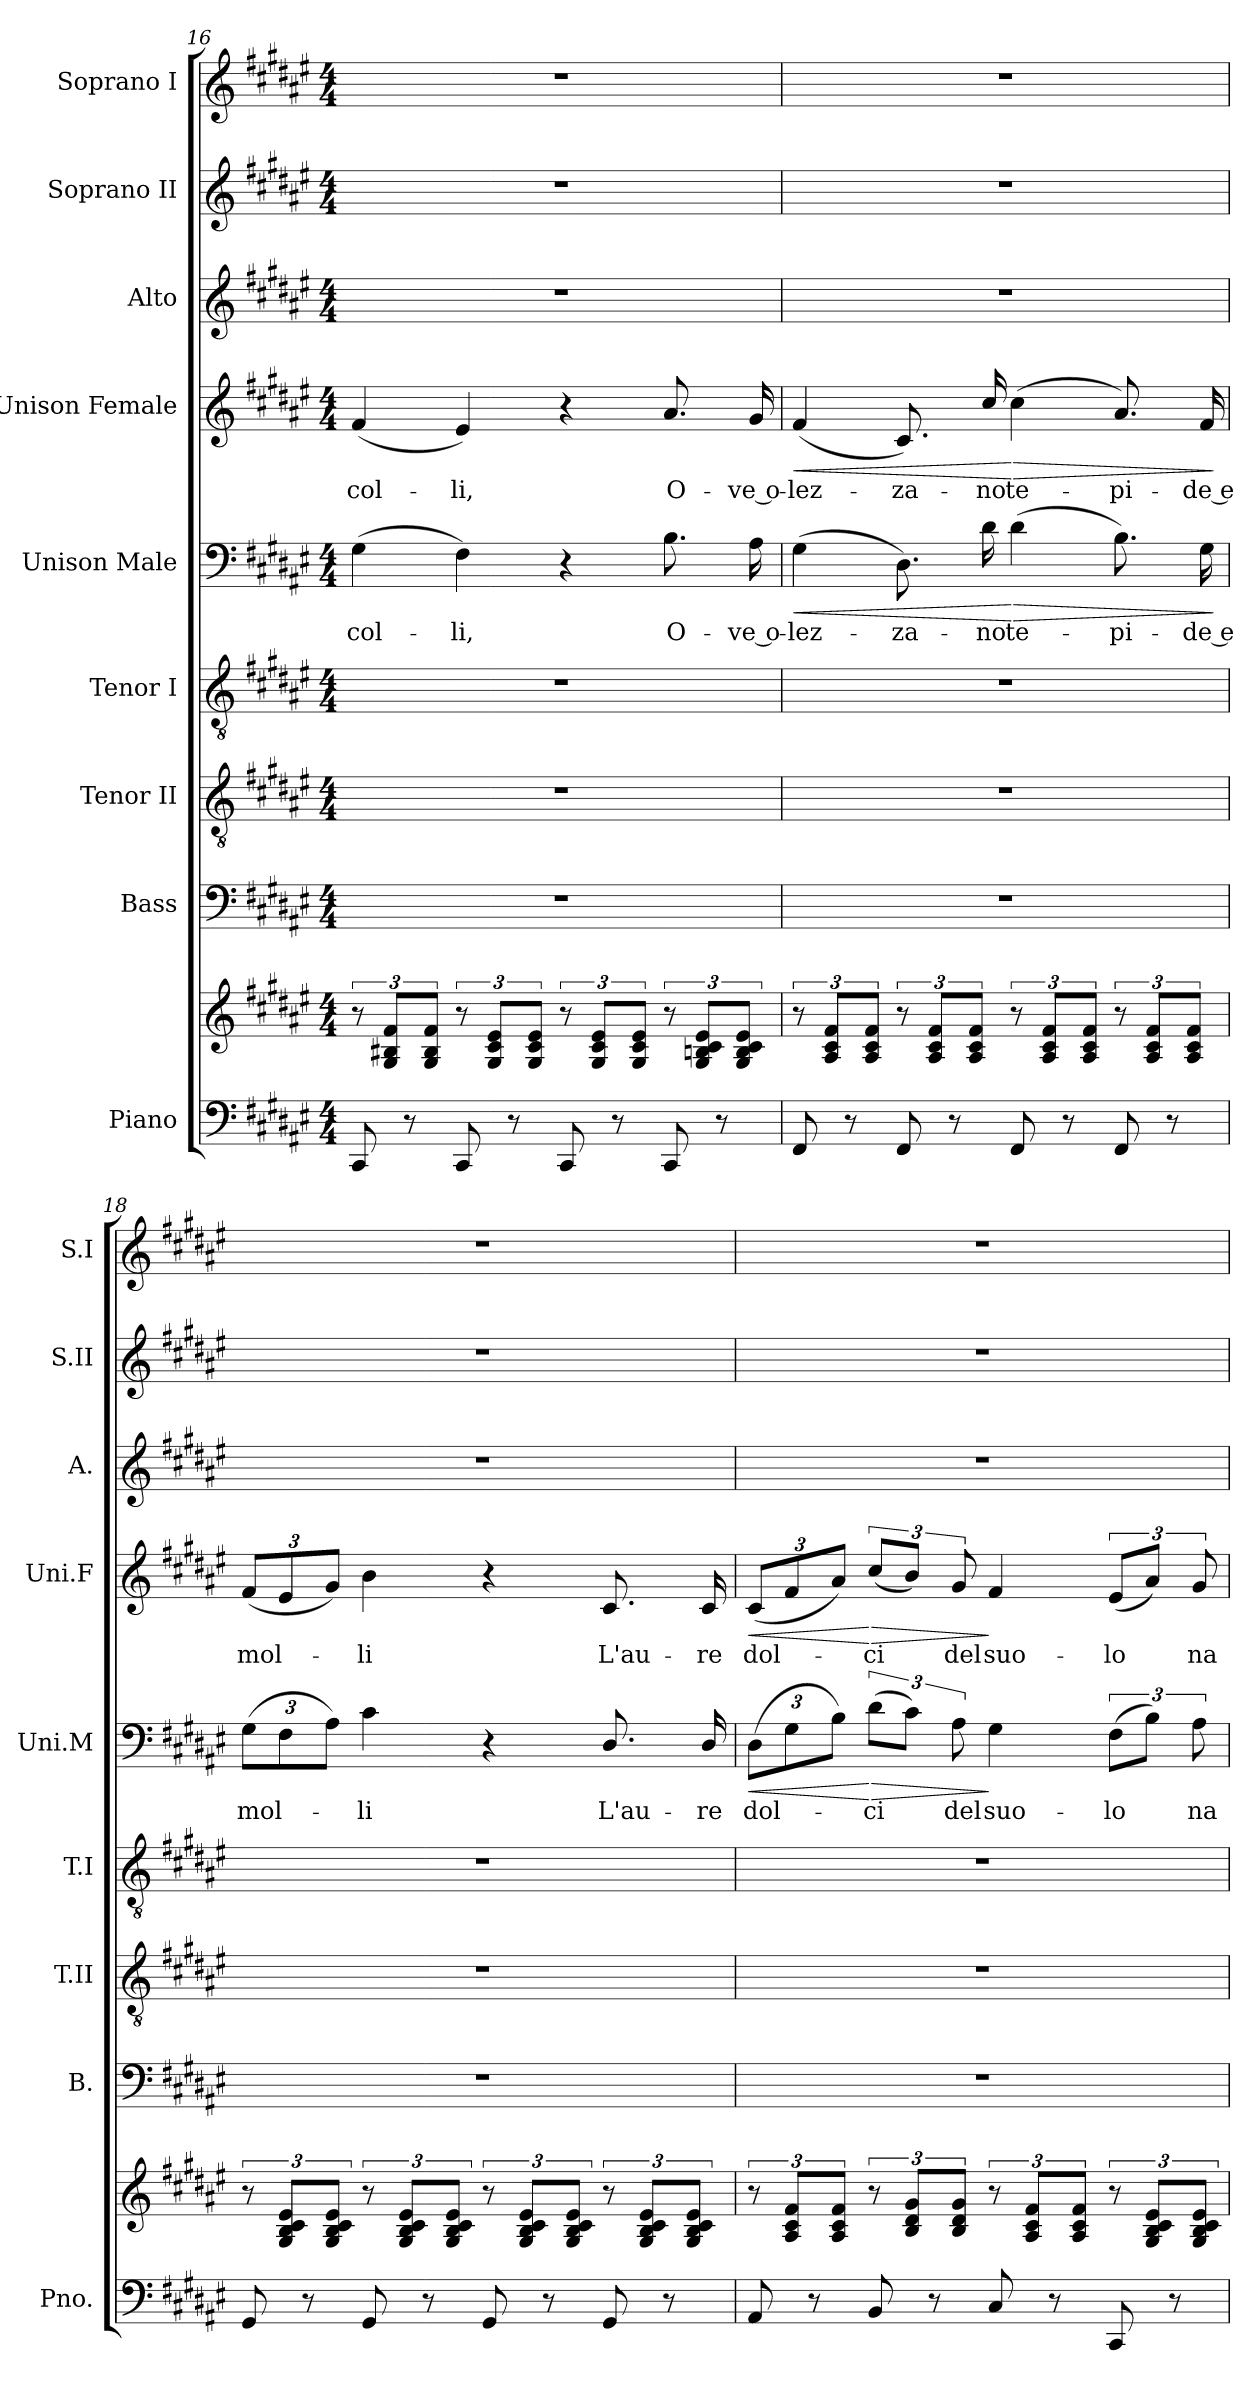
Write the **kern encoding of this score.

**kern	**kern	**kern	**kern	**kern	**kern	**text	**dynam	**kern	**text	**dynam	**kern	**kern	**kern
*part9	*part9	*part8	*part7	*part6	*part5	*part5	*part5	*part4	*part4	*part4	*part3	*part2	*part1
*staff10	*staff9	*staff8	*staff7	*staff6	*staff5	*staff5	*staff5	*staff4	*staff4	*staff4	*staff3	*staff2	*staff1
*I"Piano	*	*I"Bass	*I"Tenor II	*I"Tenor I	*I"Unison Male	*	*	*I"Unison Female	*	*	*I"Alto	*I"Soprano II	*I"Soprano I
*I'Pno.	*	*I'B.	*I'T.II	*I'T.I	*I'Uni.M	*	*	*I'Uni.F	*	*	*I'A.	*I'S.II	*I'S.I
!!LO:LB:g=z
*clefF4	*clefG2	*clefF4	*clefGv2	*clefGv2	*clefF4	*	*	*clefG2	*	*	*clefG2	*clefG2	*clefG2
*	*	*	*	*ITrd1c2	*ITrd1c2	*	*	*	*	*	*	*	*
*k[f#c#g#d#a#e#]	*k[f#c#g#d#a#e#]	*k[f#c#g#d#a#e#]	*k[f#c#g#d#a#e#]	*k[f#c#g#d#a#e#]	*k[f#c#g#d#a#e#]	*	*	*k[f#c#g#d#a#e#]	*	*	*k[f#c#g#d#a#e#]	*k[f#c#g#d#a#e#]	*k[f#c#g#d#a#e#]
*M4/4	*M4/4	*M4/4	*M4/4	*M4/4	*M4/4	*	*	*M4/4	*	*	*M4/4	*M4/4	*M4/4
=16	=16	=16	=16	=16	=16	=16	=16	=16	=16	=16	=16	=16	=16
8CC#/	12r	1r	1r	1r	(4F#\	col-	.	(4f#/	col-	.	1r	1r	1r
.	12G#/ 12B#X/ 12f#/L	.	.	.	.	.	.	.	.	.	.	.	.
8r	.	.	.	.	.	.	.	.	.	.	.	.	.
.	12G#/ 12B#/ 12f#/J	.	.	.	.	.	.	.	.	.	.	.	.
8CC#/	12r	.	.	.	4E#\)	-li,	.	4e#/)	-li,	.	.	.	.
.	12G#/ 12c#/ 12e#/L	.	.	.	.	.	.	.	.	.	.	.	.
8r	.	.	.	.	.	.	.	.	.	.	.	.	.
.	12G#/ 12c#/ 12e#/J	.	.	.	.	.	.	.	.	.	.	.	.
8CC#/	12r	.	.	.	4r	.	.	4r	.	.	.	.	.
.	12G#/ 12c#/ 12e#/L	.	.	.	.	.	.	.	.	.	.	.	.
8r	.	.	.	.	.	.	.	.	.	.	.	.	.
.	12G#/ 12c#/ 12e#/J	.	.	.	.	.	.	.	.	.	.	.	.
8CC#/	12r	.	.	.	8.A#\	O-	.	8.a#/	O-	.	.	.	.
.	12G#/ 12Bn/ 12c#/ 12e#/L	.	.	.	.	.	.	.	.	.	.	.	.
8r	.	.	.	.	.	.	.	.	.	.	.	.	.
.	12G#/ 12B/ 12c#/ 12e#/J	.	.	.	.	.	.	.	.	.	.	.	.
.	.	.	.	.	16G#\	ve o-	.	16g#/	ve o-	.	.	.	.
=17	=17	=17	=17	=17	=17	=17	=17	=17	=17	=17	=17	=17	=17
!	!	!	!	!	!	!	!LO:HP:b	!	!	!LO:HP:b	!	!	!
8FF#/	12r	1r	1r	1r	(4F#\	-lez-	<	(4f#/	-lez-	<	1r	1r	1r
.	12A#/ 12c#/ 12f#/L	.	.	.	.	.	.	.	.	.	.	.	.
8r	.	.	.	.	.	.	.	.	.	.	.	.	.
.	12A#/ 12c#/ 12f#/J	.	.	.	.	.	.	.	.	.	.	.	.
8FF#/	12r	.	.	.	8.C#\)	-za-	.	8.c#/)	-za-	.	.	.	.
.	12A#/ 12c#/ 12f#/L	.	.	.	.	.	.	.	.	.	.	.	.
8r	.	.	.	.	.	.	.	.	.	.	.	.	.
.	12A#/ 12c#/ 12f#/J	.	.	.	.	.	.	.	.	.	.	.	.
.	.	.	.	.	16c#\	-no	.	16cc#/	-no	.	.	.	.
!	!	!	!	!	!	!	!LO:HP:n=1:b	!	!	!LO:HP:n=1:b	!	!	!
8FF#/	12r	.	.	.	(4c#\	te-	[ >	(4cc#\	te-	[ >	.	.	.
.	12A#/ 12c#/ 12f#/L	.	.	.	.	.	.	.	.	.	.	.	.
8r	.	.	.	.	.	.	.	.	.	.	.	.	.
.	12A#/ 12c#/ 12f#/J	.	.	.	.	.	.	.	.	.	.	.	.
8FF#/	12r	.	.	.	8.A#\)	-pi-	.	8.a#/)	-pi-	.	.	.	.
.	12A#/ 12c#/ 12f#/L	.	.	.	.	.	.	.	.	.	.	.	.
8r	.	.	.	.	.	.	.	.	.	.	.	.	.
.	12A#/ 12c#/ 12f#/J	.	.	.	.	.	.	.	.	.	.	.	.
.	.	.	.	.	16F#\	de e	.	16f#/	de e	.	.	.	.
.	.	.	.	.	.	.	]	.	.	]	.	.	.
=18	=18	=18	=18	=18	=18	=18	=18	=18	=18	=18	=18	=18	=18
*	*	*	*	*	*Xbrackettup	*	*	*Xbrackettup	*	*	*	*	*
8GG#/	12r	1r	1r	1r	(12F#\L	mol-	.	(12f#/L	mol-	.	1r	1r	1r
.	12G#/ 12B/ 12c#/ 12e#/L	.	.	.	12E#\	.	.	12e#/	.	.	.	.	.
8r	.	.	.	.	.	.	.	.	.	.	.	.	.
.	12G#/ 12B/ 12c#/ 12e#/J	.	.	.	12G#\J)	.	.	12g#/J)	.	.	.	.	.
8GG#/	12r	.	.	.	4B\	-li	.	4b\	-li	.	.	.	.
.	12G#/ 12B/ 12c#/ 12e#/L	.	.	.	.	.	.	.	.	.	.	.	.
8r	.	.	.	.	.	.	.	.	.	.	.	.	.
.	12G#/ 12B/ 12c#/ 12e#/J	.	.	.	.	.	.	.	.	.	.	.	.
8GG#/	12r	.	.	.	4r	.	.	4r	.	.	.	.	.
.	12G#/ 12B/ 12c#/ 12e#/L	.	.	.	.	.	.	.	.	.	.	.	.
8r	.	.	.	.	.	.	.	.	.	.	.	.	.
.	12G#/ 12B/ 12c#/ 12e#/J	.	.	.	.	.	.	.	.	.	.	.	.
8GG#/	12r	.	.	.	8.C#/	L'au-	.	8.c#/	L'au-	.	.	.	.
.	12G#/ 12B/ 12c#/ 12e#/L	.	.	.	.	.	.	.	.	.	.	.	.
8r	.	.	.	.	.	.	.	.	.	.	.	.	.
.	12G#/ 12B/ 12c#/ 12e#/J	.	.	.	.	.	.	.	.	.	.	.	.
.	.	.	.	.	16C#/	-re	.	16c#/	-re	.	.	.	.
=19	=19	=19	=19	=19	=19	=19	=19	=19	=19	=19	=19	=19	=19
!	!	!	!	!	!	!	!LO:HP:b	!	!	!LO:HP:b	!	!	!
8AA#/	12r	1r	1r	1r	(12C#\L	dol-	<	(12c#/L	dol-	<	1r	1r	1r
.	12A#/ 12c#/ 12f#/L	.	.	.	12F#\	.	.	12f#/	.	.	.	.	.
8r	.	.	.	.	.	.	.	.	.	.	.	.	.
.	12A#/ 12c#/ 12f#/J	.	.	.	12A#\J)	.	.	12a#/J)	.	.	.	.	.
*	*	*	*	*	*brackettup	*	*	*	*	*	*	*	*
!	!	!	!	!	!	!	!LO:HP:n=1:b	!	!	!	!	!	!
*	*	*	*	*	*	*	*	*brackettup	*	*	*	*	*
!	!	!	!	!	!	!	!	!	!	!LO:HP:n=1:b	!	!	!
8BB/	12r	.	.	.	(12c#\L	-ci	[ >	(12cc#/L	-ci	[ >	.	.	.
.	12B/ 12d#/ 12g#/L	.	.	.	12B\J)	.	.	12b/J)	.	.	.	.	.
8r	.	.	.	.	.	.	.	.	.	.	.	.	.
.	12B/ 12d#/ 12g#/J	.	.	.	12G#\	del	.	12g#/	del	.	.	.	.
8C#/	12r	.	.	.	4F#\	suo-	]	4f#/	suo-	]	.	.	.
.	12A#/ 12c#/ 12f#/L	.	.	.	.	.	.	.	.	.	.	.	.
8r	.	.	.	.	.	.	.	.	.	.	.	.	.
.	12A#/ 12c#/ 12f#/J	.	.	.	.	.	.	.	.	.	.	.	.
8CC#/	12r	.	.	.	(12E#\L	-lo	.	(12e#/L	-lo	.	.	.	.
.	12G#/ 12B/ 12c#/ 12e#/L	.	.	.	12A#\J)	.	.	12a#/J)	.	.	.	.	.
8r	.	.	.	.	.	.	.	.	.	.	.	.	.
.	12G#/ 12B/ 12c#/ 12e#/J	.	.	.	12G#\	na-	.	12g#/	na-	.	.	.	.
=	=	=	=	=	=	=	=	=	=	=	=	=	=
*-	*-	*-	*-	*-	*-	*-	*-	*-	*-	*-	*-	*-	*-
